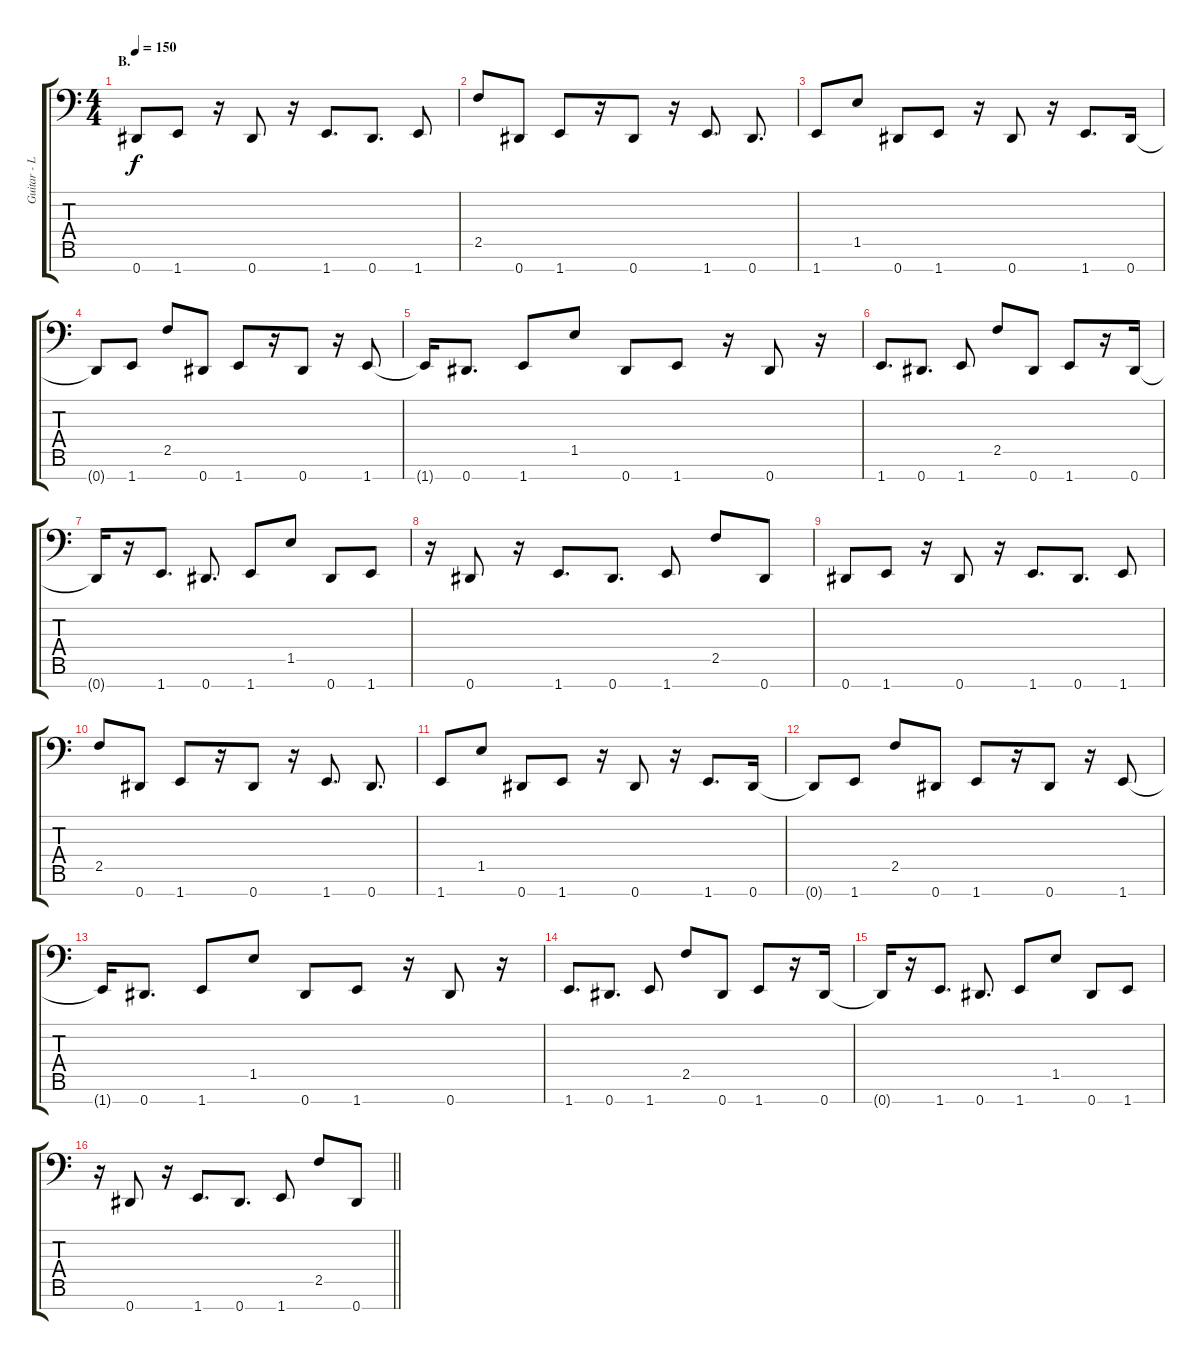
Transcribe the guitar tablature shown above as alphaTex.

\track ("Guitar - Left" "Guitar - L") {instrument distortionguitar}
\staff {score tabs}
\tuning (Eb3 F3 Db3 Ab2 Eb2 Bb1 Eb1) {hide}
\ts (4 4)
\section ("" "B.")
\tempo 150
\clef f4
\ks c
0.7.8{dy f} 1.7.8 r.16 0.7.8 r.16 1.7.8{d} 0.7.8{d} 1.7.8 |
2.5.8 0.7.8 1.7.8 r.16 0.7.8 r.16 1.7.8{d} 0.7.8{d} |
1.7.8 1.5.8 0.7.8 1.7.8 r.16 0.7.8 r.16 1.7.8{d} 0.7.16 |
0.7{t}.8 1.7.8 2.5.8 0.7.8 1.7.8 r.16 0.7.8 r.16 1.7.8 |
1.7{t}.16 0.7.8{d} 1.7.8 1.5.8 0.7.8 1.7.8 r.16 0.7.8 r.16 |
1.7.8{d} 0.7.8{d} 1.7.8 2.5.8 0.7.8 1.7.8 r.16 0.7.16 |
0.7{t}.16 r.16 1.7.8{d} 0.7.8{d} 1.7.8 1.5.8 0.7.8 1.7.8 |
r.16 0.7.8 r.16 1.7.8{d} 0.7.8{d} 1.7.8 2.5.8 0.7.8 |
0.7.8 1.7.8 r.16 0.7.8 r.16 1.7.8{d} 0.7.8{d} 1.7.8 |
2.5.8 0.7.8 1.7.8 r.16 0.7.8 r.16 1.7.8{d} 0.7.8{d} |
1.7.8 1.5.8 0.7.8 1.7.8 r.16 0.7.8 r.16 1.7.8{d} 0.7.16 |
0.7{t}.8 1.7.8 2.5.8 0.7.8 1.7.8 r.16 0.7.8 r.16 1.7.8 |
1.7{t}.16 0.7.8{d} 1.7.8 1.5.8 0.7.8 1.7.8 r.16 0.7.8 r.16 |
1.7.8{d} 0.7.8{d} 1.7.8 2.5.8 0.7.8 1.7.8 r.16 0.7.16 |
0.7{t}.16 r.16 1.7.8{d} 0.7.8{d} 1.7.8 1.5.8 0.7.8 1.7.8 |
\barLineRight lightlight
r.16 0.7.8 r.16 1.7.8{d} 0.7.8{d} 1.7.8 2.5.8 0.7.8
